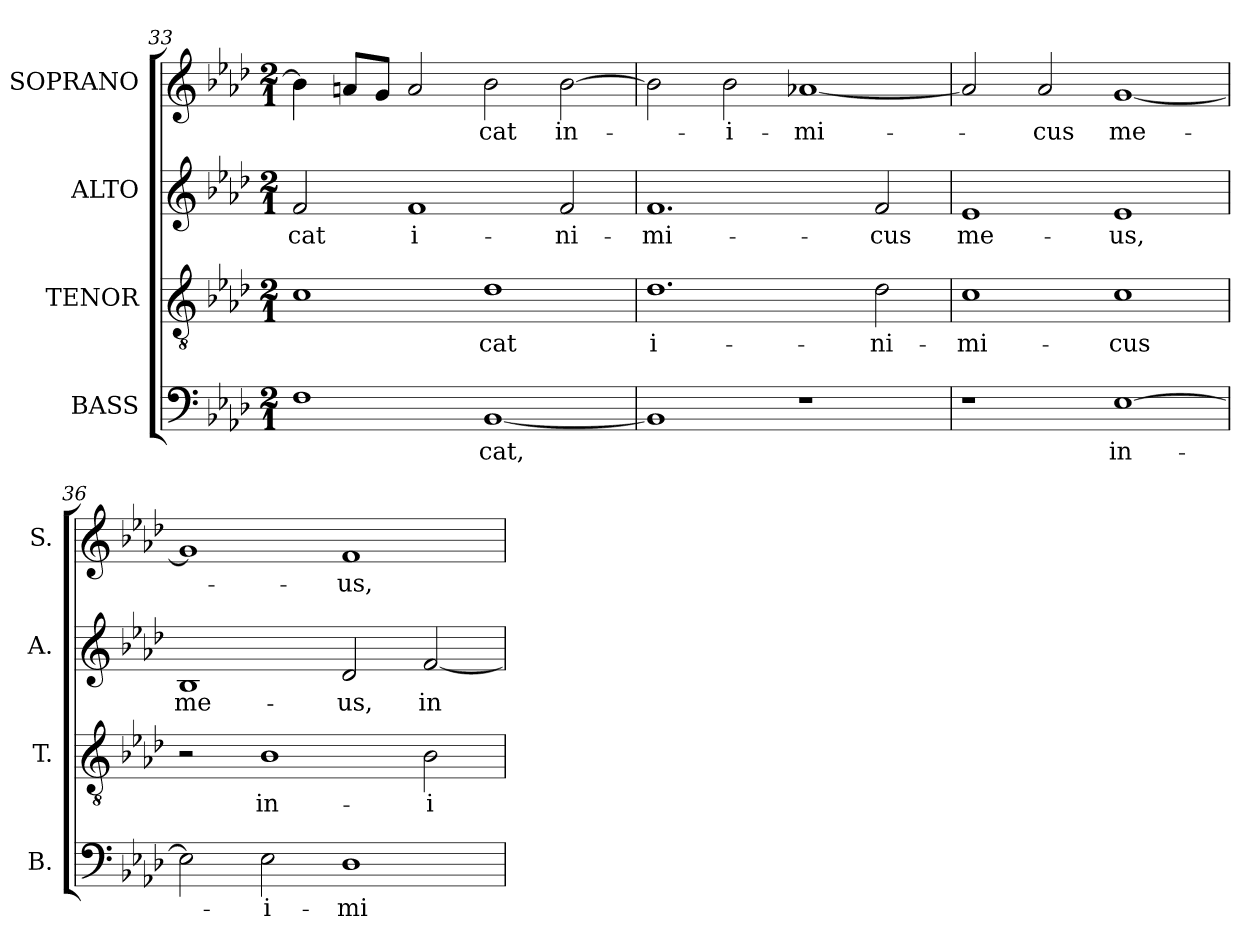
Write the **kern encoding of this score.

**kern	**text	**kern	**text	**kern	**text	**kern	**text
*part4	*part4	*part3	*part3	*part2	*part2	*part1	*part1
*staff4	*staff4	*staff3	*staff3	*staff2	*staff2	*staff1	*staff1
*I"BASS	*	*I"TENOR	*	*I"ALTO	*	*I"SOPRANO	*
*I'B.	*	*I'T.	*	*I'A.	*	*I'S.	*
*clefF4	*	*clefGv2	*	*clefG2	*	*clefG2	*
*	*	*ITrd7c12	*	*	*	*	*
*k[b-e-a-d-]	*	*k[b-e-a-d-]	*	*k[b-e-a-d-]	*	*k[b-e-a-d-]	*
*A-:	*	*A-:	*	*A-:	*	*A-:	*
*M2/1	*	*M2/1	*	*M2/1	*	*M2/1	*
=33	=33	=33	=33	=33	=33	=33	=33
!	!	!	!	!	!LO:LY:b:color=#000000	!	!
1Fi	.	1Ci	.	2fi/	-cat	4b-i\]	.
.	.	.	.	.	.	8ani/L	.
.	.	.	.	.	.	8gi/J	.
!	!	!	!	!	!LO:LY:b:color=#000000	!	!
.	.	.	.	1fi	i-	2ai/	.
!	!LO:LY:b:color=#000000	!	!	!	!	!	!
!	!	!	!LO:LY:b:color=#000000	!	!	!	!
!	!	!	!	!	!	!	!LO:LY:b:color=#000000
[1BB-i	-cat,	1D-i	-cat	.	.	2b-i\	-cat
!	!	!	!	!	!LO:LY:b:color=#000000	!	!
!	!	!	!	!	!	!	!LO:LY:b:color=#000000
.	.	.	.	2fi/	-ni-	[2b-i\	in-
!!LO:PB:g=z
=34	=34	=34	=34	=34	=34	=34	=34
!	!	!	!LO:LY:b:color=#000000	!	!	!	!
!	!	!	!	!	!LO:LY:b:color=#000000	!	!
1BB-i]	.	1.D-i	i-	1.fi	-mi-	2b-i\]	.
!	!	!	!	!	!	!	!LO:LY:b:color=#000000
.	.	.	.	.	.	2b-i\	-i-
!	!	!	!	!	!	!	!LO:LY:b:color=#000000
1r	.	.	.	.	.	[1a-Xi	-mi-
!	!	!	!LO:LY:b:color=#000000	!	!	!	!
!	!	!	!	!	!LO:LY:b:color=#000000	!	!
.	.	2D-i\	-ni-	2fi/	-cus	.	.
=35	=35	=35	=35	=35	=35	=35	=35
!	!	!	!LO:LY:b:color=#000000	!	!	!	!
!	!	!	!	!	!LO:LY:b:color=#000000	!	!
1r	.	1Ci	-mi-	1e-i	me-	2a-i/]	.
!	!	!	!	!	!	!	!LO:LY:b:color=#000000
.	.	.	.	.	.	2a-i/	-cus
!	!LO:LY:b:color=#000000	!	!	!	!	!	!
!	!	!	!LO:LY:b:color=#000000	!	!	!	!
!	!	!	!	!	!LO:LY:b:color=#000000	!	!
!	!	!	!	!	!	!	!LO:LY:b:color=#000000
[1E-i	in-	1Ci	-cus	1e-i	-us,	[1gi	me-
=36	=36	=36	=36	=36	=36	=36	=36
!	!	!	!	!	!LO:LY:b:color=#000000	!	!
2E-i\]	.	2r	.	1B-i	me-	1gi]	.
!	!LO:LY:b:color=#000000	!	!	!	!	!	!
!	!	!	!LO:LY:b:color=#000000	!	!	!	!
2E-i\	-i-	1BB-i	in-	.	.	.	.
!	!LO:LY:b:color=#000000	!	!	!	!	!	!
!	!	!	!	!	!LO:LY:b:color=#000000	!	!
!	!	!	!	!	!	!	!LO:LY:b:color=#000000
1D-i	-mi-	.	.	2d-i/	-us,	1fi	-us,
!	!	!	!LO:LY:b:color=#000000	!	!	!	!
!	!	!	!	!	!LO:LY:b:color=#000000	!	!
.	.	2BB-i\	-i-	[2fi/	in-	.	.
=	=	=	=	=	=	=	=
*-	*-	*-	*-	*-	*-	*-	*-
